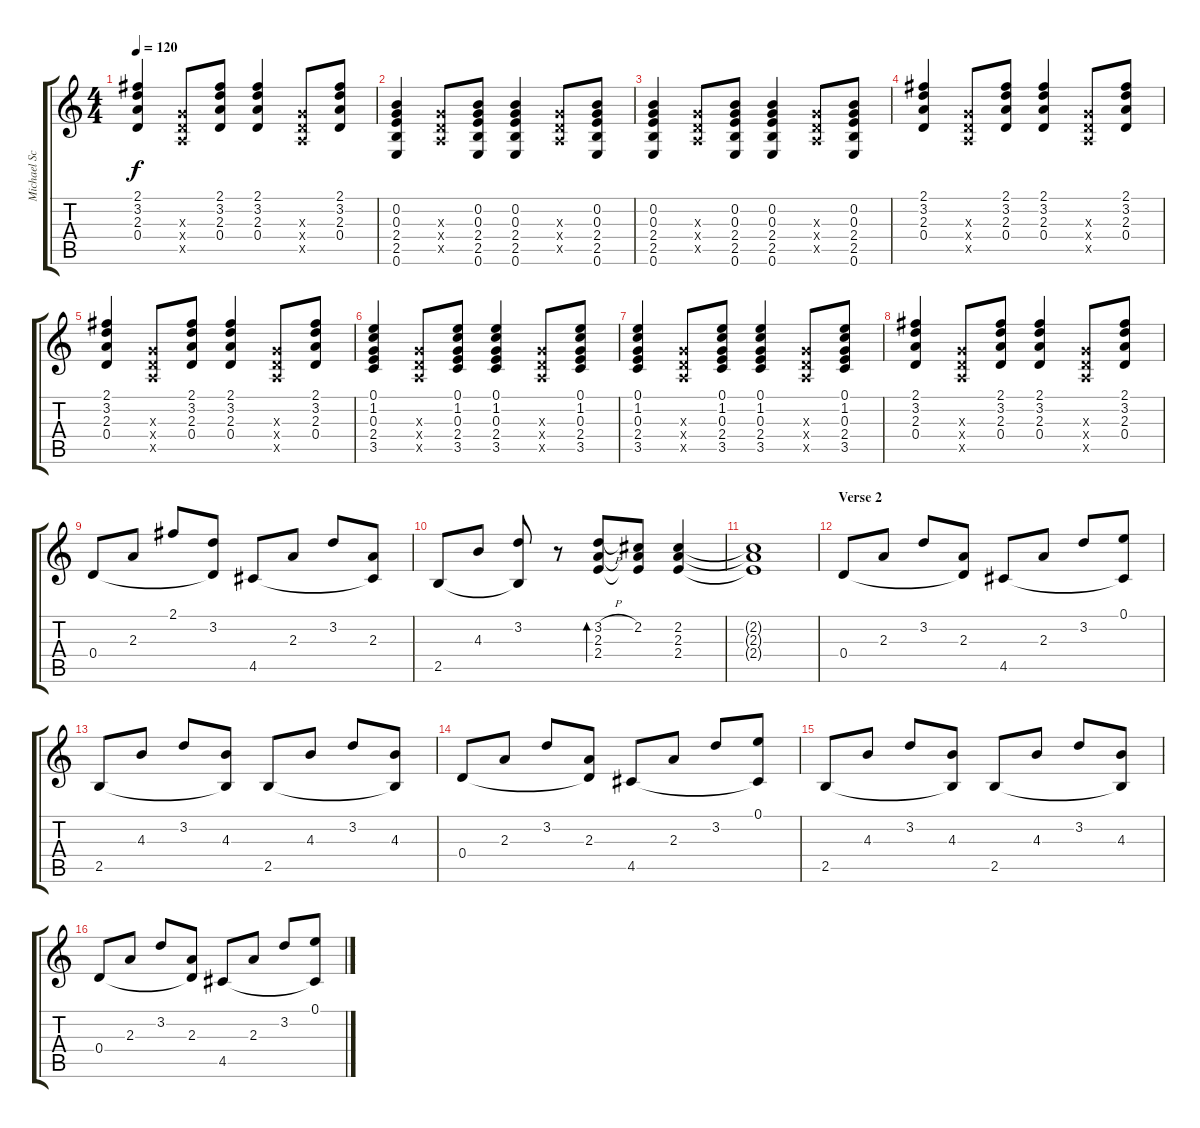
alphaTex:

\track ("Michael Schenker 1" "Michael Sc") {instrument acousticguitarsteel}
\staff {score tabs}
\tuning (E4 B3 G3 D3 A2 E2) {hide}
\ts (4 4)
\tempo 120
\clef g2
\ks c
(2.1 3.2 2.3 0.4).4{dy f} (0.3{x} 0.4{x} 0.5{x}).8 (2.1 3.2 2.3 0.4).8 (2.1 3.2 2.3 0.4).4 (0.3{x} 0.4{x} 0.5{x}).8 (2.1 3.2 2.3 0.4).8 |
(0.2 0.3 2.4 2.5 0.6).4 (0.3{x} 0.4{x} 0.5{x}).8 (0.2 0.3 2.4 2.5 0.6).8 (0.2 0.3 2.4 2.5 0.6).4 (0.3{x} 0.4{x} 0.5{x}).8 (0.2 0.3 2.4 2.5 0.6).8 |
(0.2 0.3 2.4 2.5 0.6).4 (0.3{x} 0.4{x} 0.5{x}).8 (0.2 0.3 2.4 2.5 0.6).8 (0.2 0.3 2.4 2.5 0.6).4 (0.3{x} 0.4{x} 0.5{x}).8 (0.2 0.3 2.4 2.5 0.6).8 |
(2.1 3.2 2.3 0.4).4 (0.3{x} 0.4{x} 0.5{x}).8 (2.1 3.2 2.3 0.4).8 (2.1 3.2 2.3 0.4).4 (0.3{x} 0.4{x} 0.5{x}).8 (2.1 3.2 2.3 0.4).8 |
(2.1 3.2 2.3 0.4).4 (0.3{x} 0.4{x} 0.5{x}).8 (2.1 3.2 2.3 0.4).8 (2.1 3.2 2.3 0.4).4 (0.3{x} 0.4{x} 0.5{x}).8 (2.1 3.2 2.3 0.4).8 |
(0.1 1.2 0.3 2.4 3.5).4 (0.3{x} 0.4{x} 0.5{x}).8 (0.1 1.2 0.3 2.4 3.5).8 (0.1 1.2 0.3 2.4 3.5).4 (0.3{x} 0.4{x} 0.5{x}).8 (0.1 1.2 0.3 2.4 3.5).8 |
(0.1 1.2 0.3 2.4 3.5).4 (0.3{x} 0.4{x} 0.5{x}).8 (0.1 1.2 0.3 2.4 3.5).8 (0.1 1.2 0.3 2.4 3.5).4 (0.3{x} 0.4{x} 0.5{x}).8 (0.1 1.2 0.3 2.4 3.5).8 |
(2.1 3.2 2.3 0.4).4 (0.3{x} 0.4{x} 0.5{x}).8 (2.1 3.2 2.3 0.4).8 (2.1 3.2 2.3 0.4).4 (0.3{x} 0.4{x} 0.5{x}).8 (2.1 3.2 2.3 0.4).8 |
0.4.8 2.3.8 2.1.8 (3.2 0.4{t}).8 4.5.8 2.3.8 3.2.8 (2.3 4.5{t}).8 |
2.5.8 4.3.8 (3.2 2.5{t}).8 r.8 (3.2{h} 2.3 2.4).8{bd 240} (2.2 2.3{t} 2.4{t}).8 (2.2 2.3 2.4).4 |
(2.2{t} 2.3{t} 2.4{t}).1 |
\section ("" "Verse 2")
0.4.8 2.3.8 3.2.8 (2.3 0.4{t}).8 4.5.8 2.3.8 3.2.8 (0.1 4.5{t}).8 |
2.5.8 4.3.8 3.2.8 (4.3 2.5{t}).8 2.5.8 4.3.8 3.2.8 (4.3 2.5{t}).8 |
0.4.8 2.3.8 3.2.8 (2.3 0.4{t}).8 4.5.8 2.3.8 3.2.8 (0.1 4.5{t}).8 |
2.5.8 4.3.8 3.2.8 (4.3 2.5{t}).8 2.5.8 4.3.8 3.2.8 (4.3 2.5{t}).8 |
0.4.8 2.3.8 3.2.8 (2.3 0.4{t}).8 4.5.8 2.3.8 3.2.8 (0.1 4.5{t}).8
